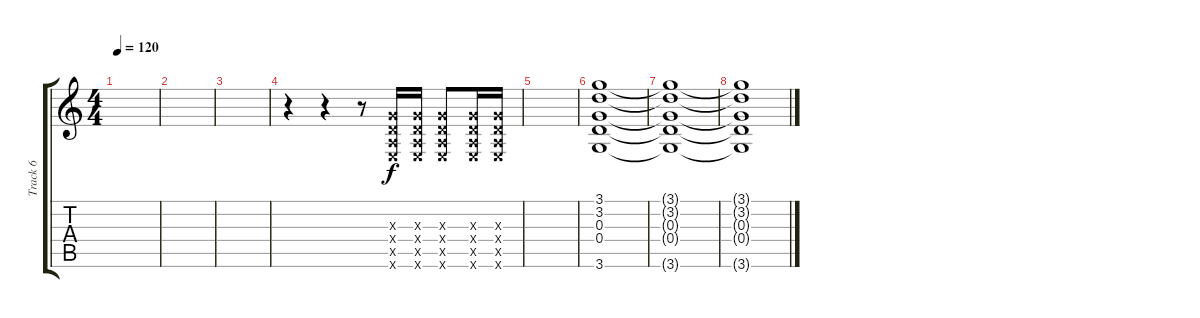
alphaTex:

\track ("Track 6" "Track 6") {instrument distortionguitar}
\staff {score tabs}
\tuning (E4 B3 G3 D3 A2 E2) {hide}
\ts (4 4)
\tempo 120
\clef g2
\ks c
|
|
|
r.4 r.4 r.8 (0.3{x} 0.4{x} 0.5{x} 0.6{x}).16 (0.3{x} 0.4{x} 0.5{x} 0.6{x}).16 (0.3{x} 0.4{x} 0.5{x} 0.6{x}).8 (0.3{x} 0.4{x} 0.5{x} 0.6{x}).16 (0.3{x} 0.4{x} 0.5{x} 0.6{x}).16 |
|
(3.1 3.2 0.3 0.4 3.6).1 |
(3.1{t} 3.2{t} 0.3{t} 0.4{t} 3.6{t}).1 |
(3.1{t} 3.2{t} 0.3{t} 0.4{t} 3.6{t}).1
